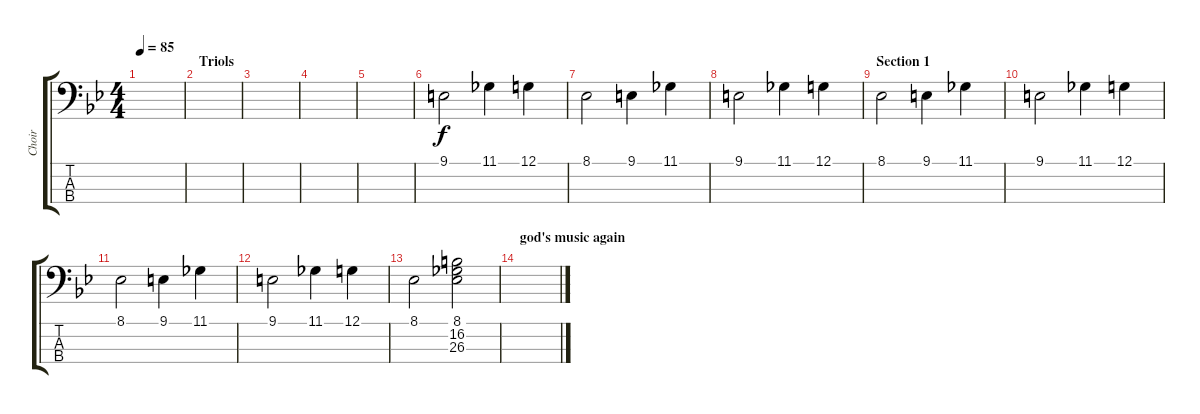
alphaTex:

\track ("Choir" "Choir") {instrument choiraahs}
\staff {score tabs}
\tuning (G2 D2 A1 E1) {hide}
\ts (4 4)
\tempo 85
\clef f4
\ks gminor
|
\section ("" "Triols")
|
|
|
|
9.1.2 11.1.4 12.1.4 |
8.1.2 9.1.4 11.1.4 |
9.1.2 11.1.4 12.1.4 |
\section ("" "Section 1")
8.1.2 9.1.4 11.1.4 |
9.1.2 11.1.4 12.1.4 |
8.1.2 9.1.4 11.1.4 |
9.1.2 11.1.4 12.1.4 |
8.1.2 (8.1 16.2 26.3).2 |
\section ("" "god's music again")
